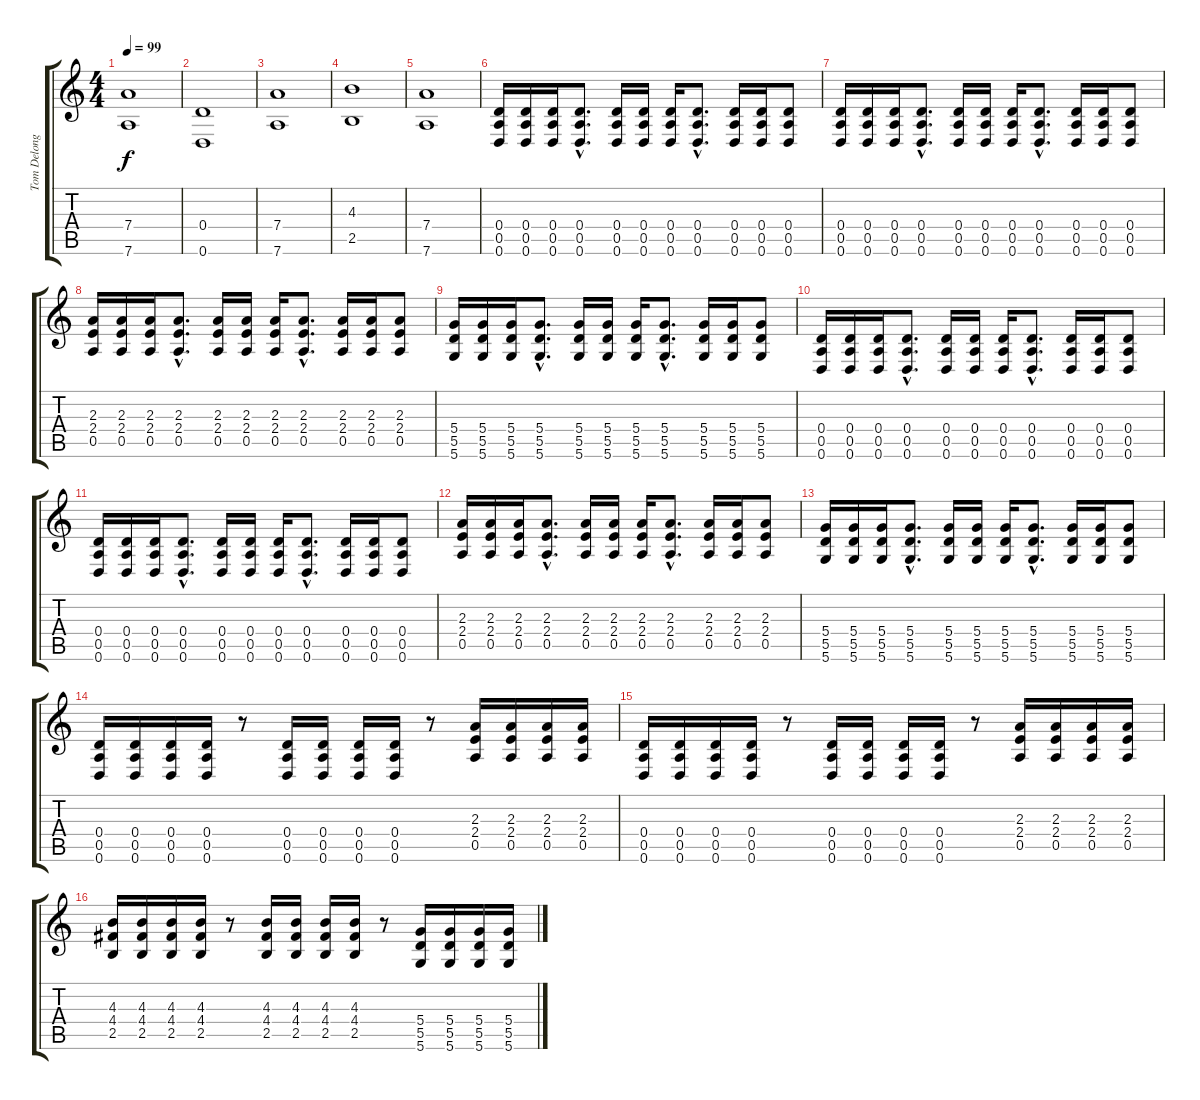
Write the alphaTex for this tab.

\track ("Tom Delonge" "Tom Delong") {instrument acousticguitarnylon}
\staff {score tabs}
\tuning (E4 B3 G3 D3 A2 D2) {hide}
\ts (4 4)
\tempo 99
\clef g2
\ks c
(7.4 7.6).1{dy f} |
(0.4 0.6).1{instrument electricguitarclean} |
(7.4 7.6).1 |
(4.3 2.5).1 |
(7.4 7.6).1 |
(0.4 0.5 0.6).16{instrument distortionguitar} (0.4 0.5 0.6).16 (0.4 0.5 0.6).16 (0.4{hac} 0.5{hac} 0.6{hac}).8{d} (0.4 0.5 0.6).16 (0.4 0.5 0.6).16 (0.4 0.5 0.6).16 (0.4{hac} 0.5{hac} 0.6{hac}).8{d} (0.4 0.5 0.6).16 (0.4 0.5 0.6).16 (0.4 0.5 0.6).8 |
(0.4 0.5 0.6).16{instrument distortionguitar} (0.4 0.5 0.6).16 (0.4 0.5 0.6).16 (0.4{hac} 0.5{hac} 0.6{hac}).8{d} (0.4 0.5 0.6).16 (0.4 0.5 0.6).16 (0.4 0.5 0.6).16 (0.4{hac} 0.5{hac} 0.6{hac}).8{d} (0.4 0.5 0.6).16 (0.4 0.5 0.6).16 (0.4 0.5 0.6).8 |
(2.3 2.4 0.5).16{instrument distortionguitar} (2.3 2.4 0.5).16 (2.3 2.4 0.5).16 (2.3{hac} 2.4{hac} 0.5{hac}).8{d} (2.3 2.4 0.5).16 (2.3 2.4 0.5).16 (2.3 2.4 0.5).16 (2.3{hac} 2.4{hac} 0.5{hac}).8{d} (2.3 2.4 0.5).16 (2.3 2.4 0.5).16 (2.3 2.4 0.5).8 |
(5.4 5.5 5.6).16{instrument distortionguitar} (5.4 5.5 5.6).16 (5.4 5.5 5.6).16 (5.4{hac} 5.5{hac} 5.6{hac}).8{d} (5.4 5.5 5.6).16 (5.4 5.5 5.6).16 (5.4 5.5 5.6).16 (5.4{hac} 5.5{hac} 5.6{hac}).8{d} (5.4 5.5 5.6).16 (5.4 5.5 5.6).16 (5.4 5.5 5.6).8 |
(0.4 0.5 0.6).16{instrument distortionguitar} (0.4 0.5 0.6).16 (0.4 0.5 0.6).16 (0.4{hac} 0.5{hac} 0.6{hac}).8{d} (0.4 0.5 0.6).16 (0.4 0.5 0.6).16 (0.4 0.5 0.6).16 (0.4{hac} 0.5{hac} 0.6{hac}).8{d} (0.4 0.5 0.6).16 (0.4 0.5 0.6).16 (0.4 0.5 0.6).8 |
(0.4 0.5 0.6).16{instrument distortionguitar} (0.4 0.5 0.6).16 (0.4 0.5 0.6).16 (0.4{hac} 0.5{hac} 0.6{hac}).8{d} (0.4 0.5 0.6).16 (0.4 0.5 0.6).16 (0.4 0.5 0.6).16 (0.4{hac} 0.5{hac} 0.6{hac}).8{d} (0.4 0.5 0.6).16 (0.4 0.5 0.6).16 (0.4 0.5 0.6).8 |
(2.3 2.4 0.5).16{instrument distortionguitar} (2.3 2.4 0.5).16 (2.3 2.4 0.5).16 (2.3{hac} 2.4{hac} 0.5{hac}).8{d} (2.3 2.4 0.5).16 (2.3 2.4 0.5).16 (2.3 2.4 0.5).16 (2.3{hac} 2.4{hac} 0.5{hac}).8{d} (2.3 2.4 0.5).16 (2.3 2.4 0.5).16 (2.3 2.4 0.5).8 |
(5.4 5.5 5.6).16{instrument distortionguitar} (5.4 5.5 5.6).16 (5.4 5.5 5.6).16 (5.4{hac} 5.5{hac} 5.6{hac}).8{d} (5.4 5.5 5.6).16 (5.4 5.5 5.6).16 (5.4 5.5 5.6).16 (5.4{hac} 5.5{hac} 5.6{hac}).8{d} (5.4 5.5 5.6).16 (5.4 5.5 5.6).16 (5.4 5.5 5.6).8 |
(0.4 0.5 0.6).16{instrument distortionguitar} (0.4 0.5 0.6).16 (0.4 0.5 0.6).16 (0.4 0.5 0.6).16 r.8 (0.4 0.5 0.6).16 (0.4 0.5 0.6).16 (0.4 0.5 0.6).16 (0.4 0.5 0.6).16 r.8 (2.3 2.4 0.5).16 (2.3 2.4 0.5).16 (2.3 2.4 0.5).16 (2.3 2.4 0.5).16 |
(0.4 0.5 0.6).16 (0.4 0.5 0.6).16 (0.4 0.5 0.6).16 (0.4 0.5 0.6).16 r.8 (0.4 0.5 0.6).16 (0.4 0.5 0.6).16 (0.4 0.5 0.6).16 (0.4 0.5 0.6).16 r.8 (2.3 2.4 0.5).16 (2.3 2.4 0.5).16 (2.3 2.4 0.5).16 (2.3 2.4 0.5).16 |
(4.3 4.4 2.5).16 (4.3 4.4 2.5).16 (4.3 4.4 2.5).16 (4.3 4.4 2.5).16 r.8 (4.3 4.4 2.5).16 (4.3 4.4 2.5).16 (4.3 4.4 2.5).16 (4.3 4.4 2.5).16 r.8 (5.4 5.5 5.6).16 (5.4 5.5 5.6).16 (5.4 5.5 5.6).16 (5.4 5.5 5.6).16
